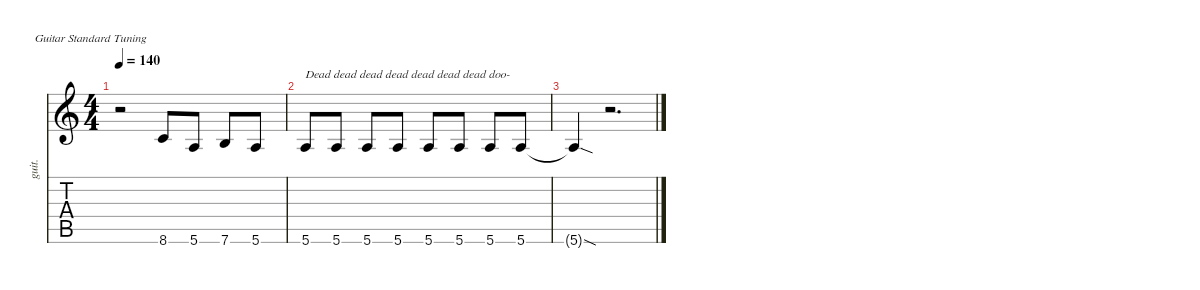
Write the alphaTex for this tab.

\defaultSystemsLayout 4
\hideDynamics
\bracketExtendMode nobrackets
\otherSystemsTrackNameOrientation horizontal
\track ("Guitar1,2-3" "guit.") {defaultSystemsLayout 4 instrument acousticguitarnylon}
\staff {score tabs}
\tuning (E4 B3 G3 D3 A2 E2)
\ts (4 4)
\tempo 140
\clef g2
\ks aminor
r.2{dy f beam Down} 8.6.8{beam Up} 5.6.8{beam Up} 7.6.8{beam Up} 5.6.8{beam Up} |
5.6.8{txt "Dead dead dead dead dead dead dead doo-" beam Up} 5.6.8{beam Up} 5.6.8{beam Up} 5.6.8{beam Up} 5.6.8{beam Up} 5.6.8{beam Up} 5.6.8{beam Up} 5.6.8{beam Up} |
5.6{sod t}.4{beam Up} r.2{d beam Up}
